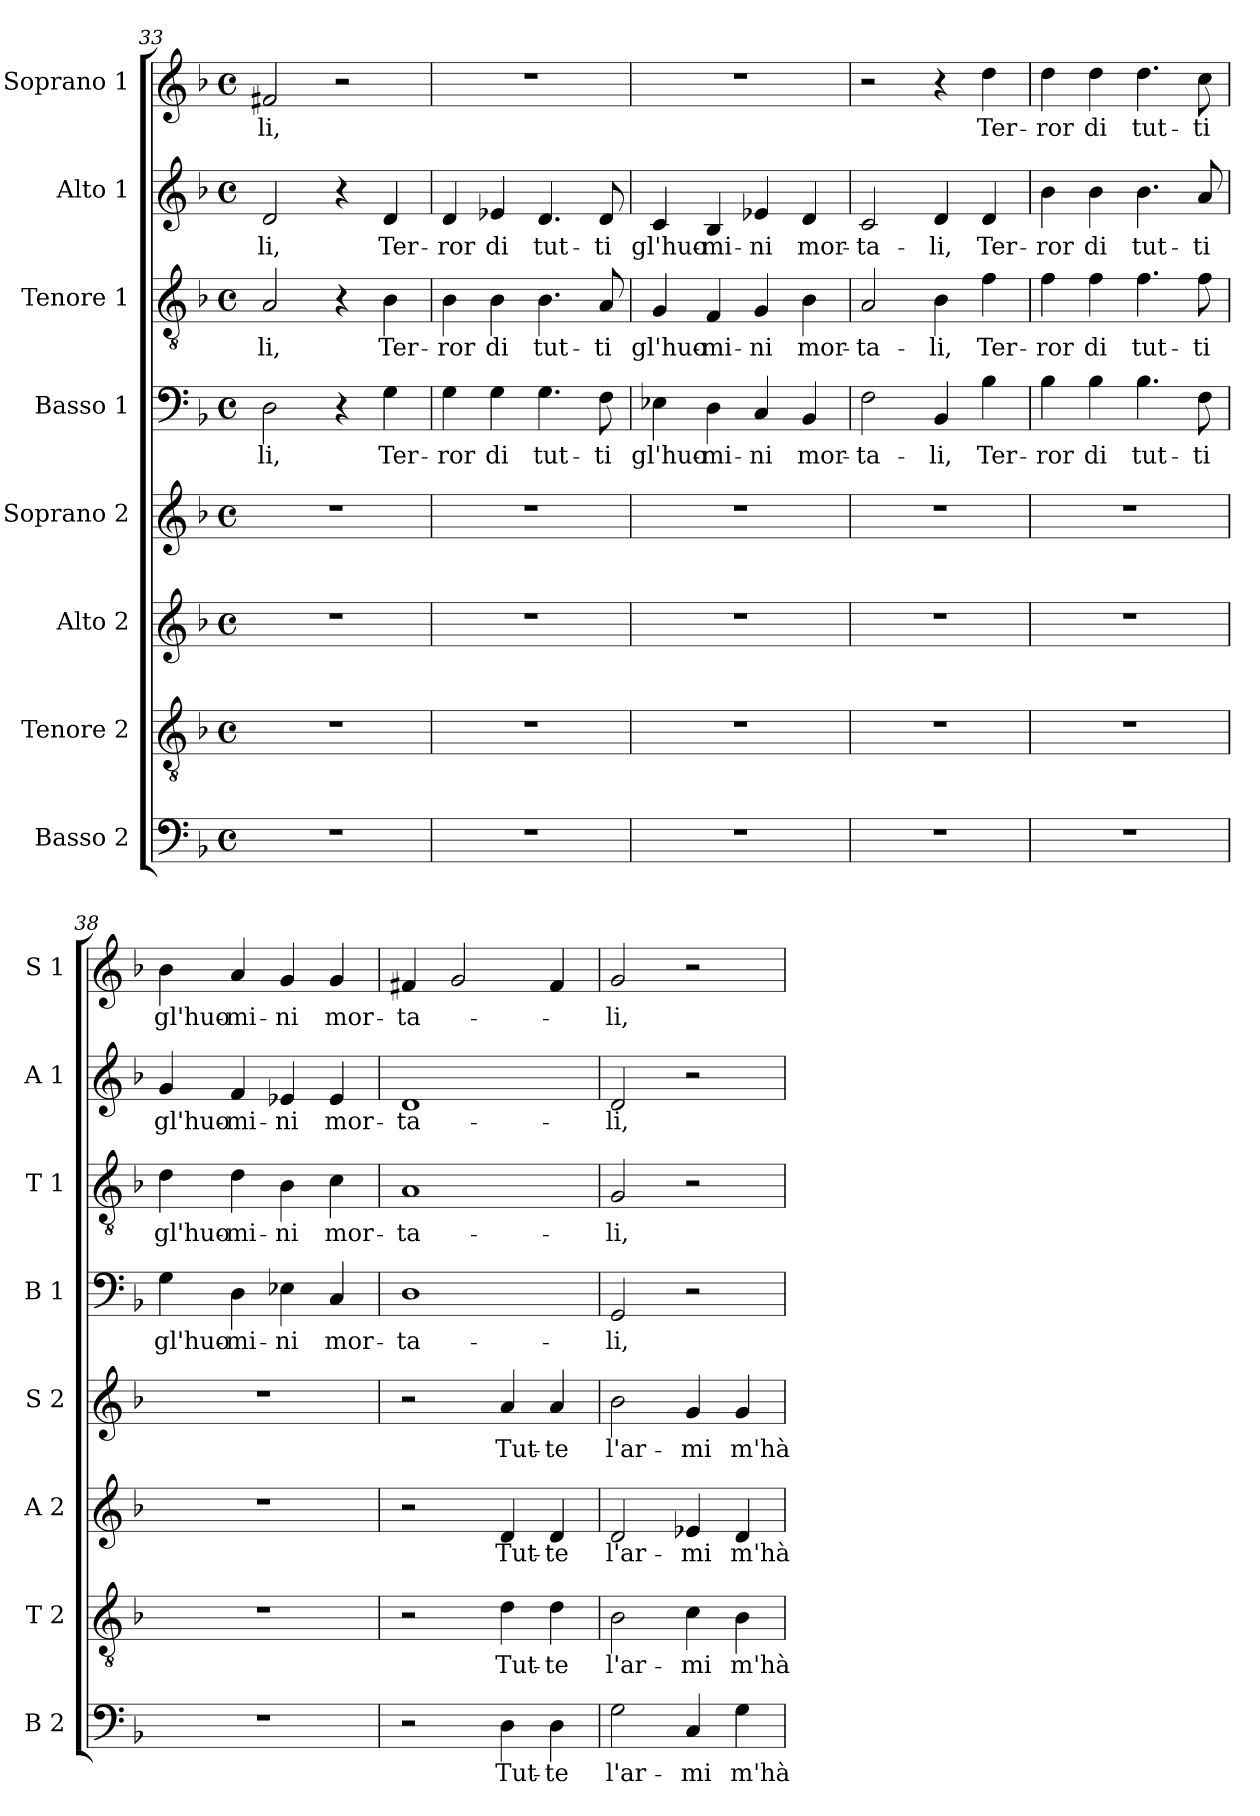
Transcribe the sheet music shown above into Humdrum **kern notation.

**kern	**text	**kern	**text	**kern	**text	**kern	**text	**kern	**text	**kern	**text	**kern	**text	**kern	**text
*part8	*part8	*part7	*part7	*part6	*part6	*part5	*part5	*part4	*part4	*part3	*part3	*part2	*part2	*part1	*part1
*staff8	*staff8	*staff7	*staff7	*staff6	*staff6	*staff5	*staff5	*staff4	*staff4	*staff3	*staff3	*staff2	*staff2	*staff1	*staff1
*I"Basso 2	*	*I"Tenore 2	*	*I"Alto 2	*	*I"Soprano 2	*	*I"Basso 1	*	*I"Tenore 1	*	*I"Alto 1	*	*I"Soprano 1	*
*I'B 2	*	*I'T 2	*	*I'A 2	*	*I'S 2	*	*I'B 1	*	*I'T 1	*	*I'A 1	*	*I'S 1	*
*clefF4	*	*clefGv2	*	*clefG2	*	*clefG2	*	*clefF4	*	*clefGv2	*	*clefG2	*	*clefG2	*
*k[b-]	*	*k[b-]	*	*k[b-]	*	*k[b-]	*	*k[b-]	*	*k[b-]	*	*k[b-]	*	*k[b-]	*
*F:	*	*F:	*	*F:	*	*F:	*	*F:	*	*F:	*	*F:	*	*F:	*
*M4/4	*	*M4/4	*	*M4/4	*	*M4/4	*	*M4/4	*	*M4/4	*	*M4/4	*	*M4/4	*
*met(c)	*	*met(c)	*	*met(c)	*	*met(c)	*	*met(c)	*	*met(c)	*	*met(c)	*	*met(c)	*
=33	=33	=33	=33	=33	=33	=33	=33	=33	=33	=33	=33	=33	=33	=33	=33
!	!	!	!	!	!	!	!	!	!LO:LY:b	!	!LO:LY:b	!	!LO:LY:b	!	!LO:LY:b
1r	.	1r	.	1r	.	1r	.	2D\	-li,	2A/	-li,	2d/	-li,	2f#X/	-li,
.	.	.	.	.	.	.	.	4r	.	4r	.	4r	.	2r	.
!	!	!	!	!	!	!	!	!	!LO:LY:b	!	!LO:LY:b	!	!LO:LY:b	!	!
.	.	.	.	.	.	.	.	4G\	Ter-	4B-\	Ter-	4d/	Ter-	.	.
=34	=34	=34	=34	=34	=34	=34	=34	=34	=34	=34	=34	=34	=34	=34	=34
!	!	!	!	!	!	!	!	!	!LO:LY:b	!	!LO:LY:b	!	!LO:LY:b	!	!
1r	.	1r	.	1r	.	1r	.	4G\	-ror	4B-\	-ror	4d/	-ror	1r	.
!	!	!	!	!	!	!	!	!	!LO:LY:b	!	!LO:LY:b	!	!LO:LY:b	!	!
.	.	.	.	.	.	.	.	4G\	di	4B-\	di	4e-X/	di	.	.
!	!	!	!	!	!	!	!	!	!LO:LY:b	!	!LO:LY:b	!	!LO:LY:b	!	!
.	.	.	.	.	.	.	.	4.G\	tut-	4.B-\	tut-	4.d/	tut-	.	.
!	!	!	!	!	!	!	!	!	!LO:LY:b	!	!LO:LY:b	!	!LO:LY:b	!	!
.	.	.	.	.	.	.	.	8F\	-ti	8A/	-ti	8d/	-ti	.	.
=35	=35	=35	=35	=35	=35	=35	=35	=35	=35	=35	=35	=35	=35	=35	=35
!	!	!	!	!	!	!	!	!	!LO:LY:b	!	!LO:LY:b	!	!LO:LY:b	!	!
1r	.	1r	.	1r	.	1r	.	4E-X\	gl'huo-	4G/	gl'huo-	4c/	gl'huo-	1r	.
!	!	!	!	!	!	!	!	!	!LO:LY:b	!	!LO:LY:b	!	!LO:LY:b	!	!
.	.	.	.	.	.	.	.	4D\	-mi-	4F/	-mi-	4B-/	-mi-	.	.
!	!	!	!	!	!	!	!	!	!LO:LY:b	!	!LO:LY:b	!	!LO:LY:b	!	!
.	.	.	.	.	.	.	.	4C/	-ni	4G/	-ni	4e-X/	-ni	.	.
!	!	!	!	!	!	!	!	!	!LO:LY:b	!	!LO:LY:b	!	!LO:LY:b	!	!
.	.	.	.	.	.	.	.	4BB-/	mor-	4B-\	mor-	4d/	mor-	.	.
=36	=36	=36	=36	=36	=36	=36	=36	=36	=36	=36	=36	=36	=36	=36	=36
!	!	!	!	!	!	!	!	!	!LO:LY:b	!	!LO:LY:b	!	!LO:LY:b	!	!
1r	.	1r	.	1r	.	1r	.	2F\	-ta-	2A/	-ta-	2c/	-ta-	2r	.
!	!	!	!	!	!	!	!	!	!LO:LY:b	!	!LO:LY:b	!	!LO:LY:b	!	!
.	.	.	.	.	.	.	.	4BB-/	-li,	4B-\	-li,	4d/	-li,	4r	.
!	!	!	!	!	!	!	!	!	!LO:LY:b	!	!LO:LY:b	!	!LO:LY:b	!	!LO:LY:b
.	.	.	.	.	.	.	.	4B-\	Ter-	4f\	Ter-	4d/	Ter-	4dd\	Ter-
=37	=37	=37	=37	=37	=37	=37	=37	=37	=37	=37	=37	=37	=37	=37	=37
!	!	!	!	!	!	!	!	!	!LO:LY:b	!	!LO:LY:b	!	!LO:LY:b	!	!LO:LY:b
1r	.	1r	.	1r	.	1r	.	4B-\	-ror	4f\	-ror	4b-\	-ror	4dd\	-ror
!	!	!	!	!	!	!	!	!	!LO:LY:b	!	!LO:LY:b	!	!LO:LY:b	!	!LO:LY:b
.	.	.	.	.	.	.	.	4B-\	di	4f\	di	4b-\	di	4dd\	di
!	!	!	!	!	!	!	!	!	!LO:LY:b	!	!LO:LY:b	!	!LO:LY:b	!	!LO:LY:b
.	.	.	.	.	.	.	.	4.B-\	tut-	4.f\	tut-	4.b-\	tut-	4.dd\	tut-
!	!	!	!	!	!	!	!	!	!LO:LY:b	!	!LO:LY:b	!	!LO:LY:b	!	!LO:LY:b
.	.	.	.	.	.	.	.	8F\	-ti	8f\	-ti	8a/	-ti	8cc\	-ti
=38	=38	=38	=38	=38	=38	=38	=38	=38	=38	=38	=38	=38	=38	=38	=38
!	!	!	!	!	!	!	!	!	!LO:LY:b	!	!LO:LY:b	!	!LO:LY:b	!	!LO:LY:b
1r	.	1r	.	1r	.	1r	.	4G\	gl'huo-	4d\	gl'huo-	4g/	gl'huo-	4b-\	gl'huo-
!	!	!	!	!	!	!	!	!	!LO:LY:b	!	!LO:LY:b	!	!LO:LY:b	!	!LO:LY:b
.	.	.	.	.	.	.	.	4D\	-mi-	4d\	-mi-	4f/	-mi-	4a/	-mi-
!	!	!	!	!	!	!	!	!	!LO:LY:b	!	!LO:LY:b	!	!LO:LY:b	!	!LO:LY:b
.	.	.	.	.	.	.	.	4E-X\	-ni	4B-\	-ni	4e-X/	-ni	4g/	-ni
!	!	!	!	!	!	!	!	!	!LO:LY:b	!	!LO:LY:b	!	!LO:LY:b	!	!LO:LY:b
.	.	.	.	.	.	.	.	4C/	mor-	4c\	mor-	4e-/	mor-	4g/	mor-
!!LO:PB:g=z
=39	=39	=39	=39	=39	=39	=39	=39	=39	=39	=39	=39	=39	=39	=39	=39
!	!	!	!	!	!	!	!	!	!LO:LY:b	!	!LO:LY:b	!	!LO:LY:b	!	!LO:LY:b
2r	.	2r	.	2r	.	2r	.	1D	-ta-	1A	-ta-	1d	-ta-	4f#X/	-ta-
.	.	.	.	.	.	.	.	.	.	.	.	.	.	2g/	.
!	!LO:LY:b	!	!LO:LY:b	!	!LO:LY:b	!	!LO:LY:b	!	!	!	!	!	!	!	!
4D\	Tut-	4d\	Tut-	4d/	Tut-	4a/	Tut-	.	.	.	.	.	.	.	.
!	!LO:LY:b	!	!LO:LY:b	!	!LO:LY:b	!	!LO:LY:b	!	!	!	!	!	!	!	!
4D\	-te	4d\	-te	4d/	-te	4a/	-te	.	.	.	.	.	.	4f#/	.
=40	=40	=40	=40	=40	=40	=40	=40	=40	=40	=40	=40	=40	=40	=40	=40
!	!LO:LY:b	!	!LO:LY:b	!	!LO:LY:b	!	!LO:LY:b	!	!LO:LY:b	!	!LO:LY:b	!	!LO:LY:b	!	!LO:LY:b
2G\	l'ar-	2B-\	l'ar-	2d/	l'ar-	2b-\	l'ar-	2GG/	-li,	2G/	-li,	2d/	-li,	2g/	-li,
!	!LO:LY:b	!	!LO:LY:b	!	!LO:LY:b	!	!LO:LY:b	!	!	!	!	!	!	!	!
4C/	-mi	4c\	-mi	4e-X/	-mi	4g/	-mi	2r	.	2r	.	2r	.	2r	.
!	!LO:LY:b	!	!LO:LY:b	!	!LO:LY:b	!	!LO:LY:b	!	!	!	!	!	!	!	!
4G\	m'hà	4B-\	m'hà	4d/	m'hà	4g/	m'hà	.	.	.	.	.	.	.	.
=	=	=	=	=	=	=	=	=	=	=	=	=	=	=	=
*-	*-	*-	*-	*-	*-	*-	*-	*-	*-	*-	*-	*-	*-	*-	*-
